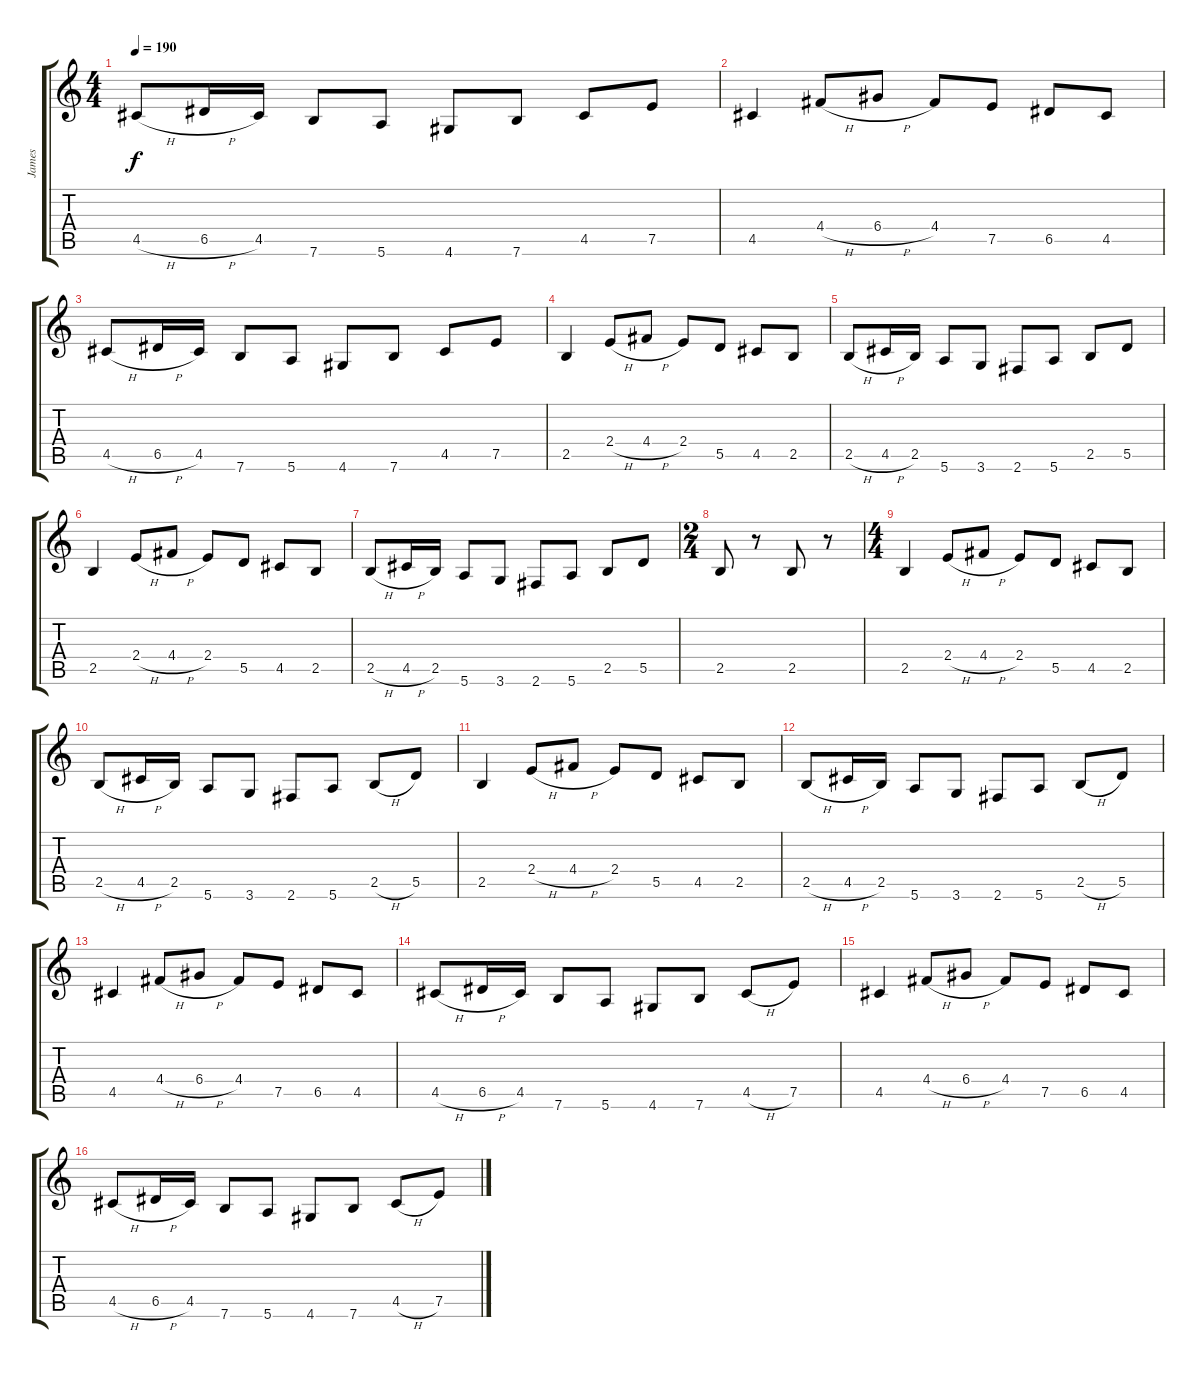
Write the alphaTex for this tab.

\track ("James" "James") {instrument distortionguitar}
\staff {score tabs}
\tuning (E4 B3 G3 D3 A2 E2) {hide}
\ts (4 4)
\tempo 190
\clef g2
\ks c
4.5{h}.8{dy f} 6.5{h}.16 4.5.16 7.6.8 5.6.8 4.6.8 7.6.8 4.5.8 7.5.8 |
4.5.4 4.4{h}.8 6.4{h}.8 4.4.8 7.5.8 6.5.8 4.5.8 |
4.5{h}.8 6.5{h}.16 4.5.16 7.6.8 5.6.8 4.6.8 7.6.8 4.5.8 7.5.8 |
2.5.4 2.4{h}.8 4.4{h}.8 2.4.8 5.5.8 4.5.8 2.5.8 |
2.5{h}.8 4.5{h}.16 2.5.16 5.6.8 3.6.8 2.6.8 5.6.8 2.5.8 5.5.8 |
2.5.4 2.4{h}.8 4.4{h}.8 2.4.8 5.5.8 4.5.8 2.5.8 |
2.5{h}.8 4.5{h}.16 2.5.16 5.6.8 3.6.8 2.6.8 5.6.8 2.5.8 5.5.8 |
\ts (2 4)
2.5.8 r.8 2.5.8 r.8 |
\ts (4 4)
2.5.4 2.4{h}.8 4.4{h}.8 2.4.8 5.5.8 4.5.8 2.5.8 |
2.5{h}.8 4.5{h}.16 2.5.16 5.6.8 3.6.8 2.6.8 5.6.8 2.5{h}.8 5.5.8 |
2.5.4 2.4{h}.8 4.4{h}.8 2.4.8 5.5.8 4.5.8 2.5.8 |
2.5{h}.8 4.5{h}.16 2.5.16 5.6.8 3.6.8 2.6.8 5.6.8 2.5{h}.8 5.5.8 |
4.5.4 4.4{h}.8 6.4{h}.8 4.4.8 7.5.8 6.5.8 4.5.8 |
4.5{h}.8 6.5{h}.16 4.5.16 7.6.8 5.6.8 4.6.8 7.6.8 4.5{h}.8 7.5.8 |
4.5.4 4.4{h}.8 6.4{h}.8 4.4.8 7.5.8 6.5.8 4.5.8 |
4.5{h}.8 6.5{h}.16 4.5.16 7.6.8 5.6.8 4.6.8 7.6.8 4.5{h}.8 7.5.8
